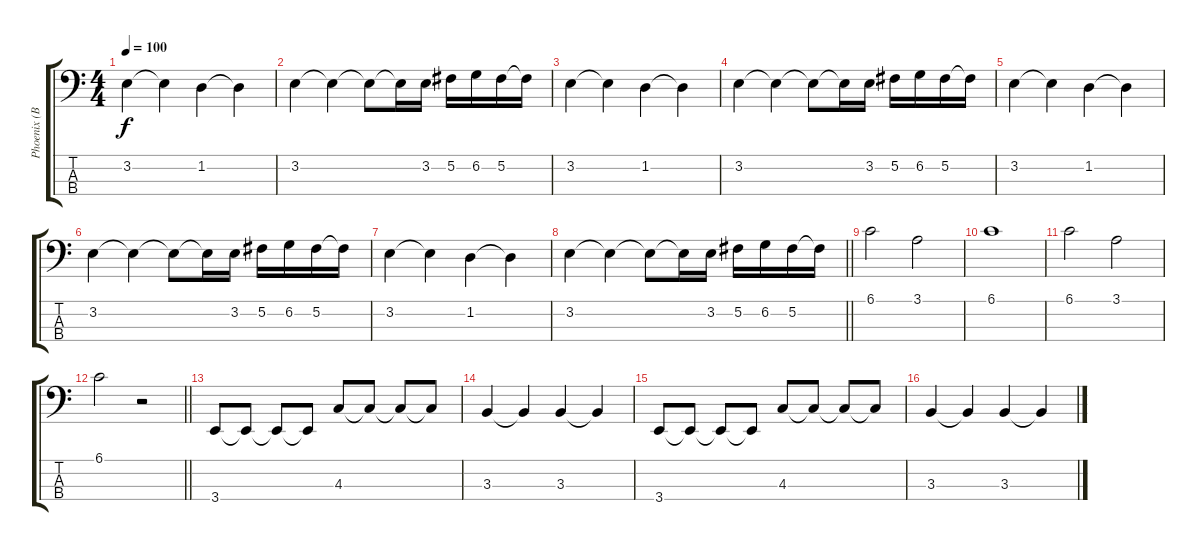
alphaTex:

\track ("Phoenix (Bass)" "Phoenix (B") {instrument electricbassfinger}
\staff {score tabs}
\tuning (Gb2 Db2 Ab1 Db1) {hide}
\ts (4 4)
\tempo 100
\clef f4
\ks c
3.2.4{dy f} 3.2{t}.4 1.2.4 1.2{t}.4 |
3.2.4 3.2{t}.4 3.2{t}.8 3.2{t}.16 3.2.16 5.2.16 6.2.16 5.2.16 5.2{t}.16 |
3.2.4 3.2{t}.4 1.2.4 1.2{t}.4 |
3.2.4 3.2{t}.4 3.2{t}.8 3.2{t}.16 3.2.16 5.2.16 6.2.16 5.2.16 5.2{t}.16 |
3.2.4 3.2{t}.4 1.2.4 1.2{t}.4 |
3.2.4 3.2{t}.4 3.2{t}.8 3.2{t}.16 3.2.16 5.2.16 6.2.16 5.2.16 5.2{t}.16 |
3.2.4 3.2{t}.4 1.2.4 1.2{t}.4 |
\barLineRight lightlight
3.2.4 3.2{t}.4 3.2{t}.8 3.2{t}.16 3.2.16 5.2.16 6.2.16 5.2.16 5.2{t}.16 |
6.1.2 3.1.2 |
6.1.1 |
6.1.2 3.1.2 |
\barLineRight lightlight
6.1.2 r.2 |
3.4.8 3.4{t}.8 3.4{t}.8 3.4{t}.8 4.3.8 4.3{t}.8 4.3{t}.8 4.3{t}.8 |
3.3.4 3.3{t}.4 3.3.4 3.3{t}.4 |
3.4.8 3.4{t}.8 3.4{t}.8 3.4{t}.8 4.3.8 4.3{t}.8 4.3{t}.8 4.3{t}.8 |
3.3.4 3.3{t}.4 3.3.4 3.3{t}.4
